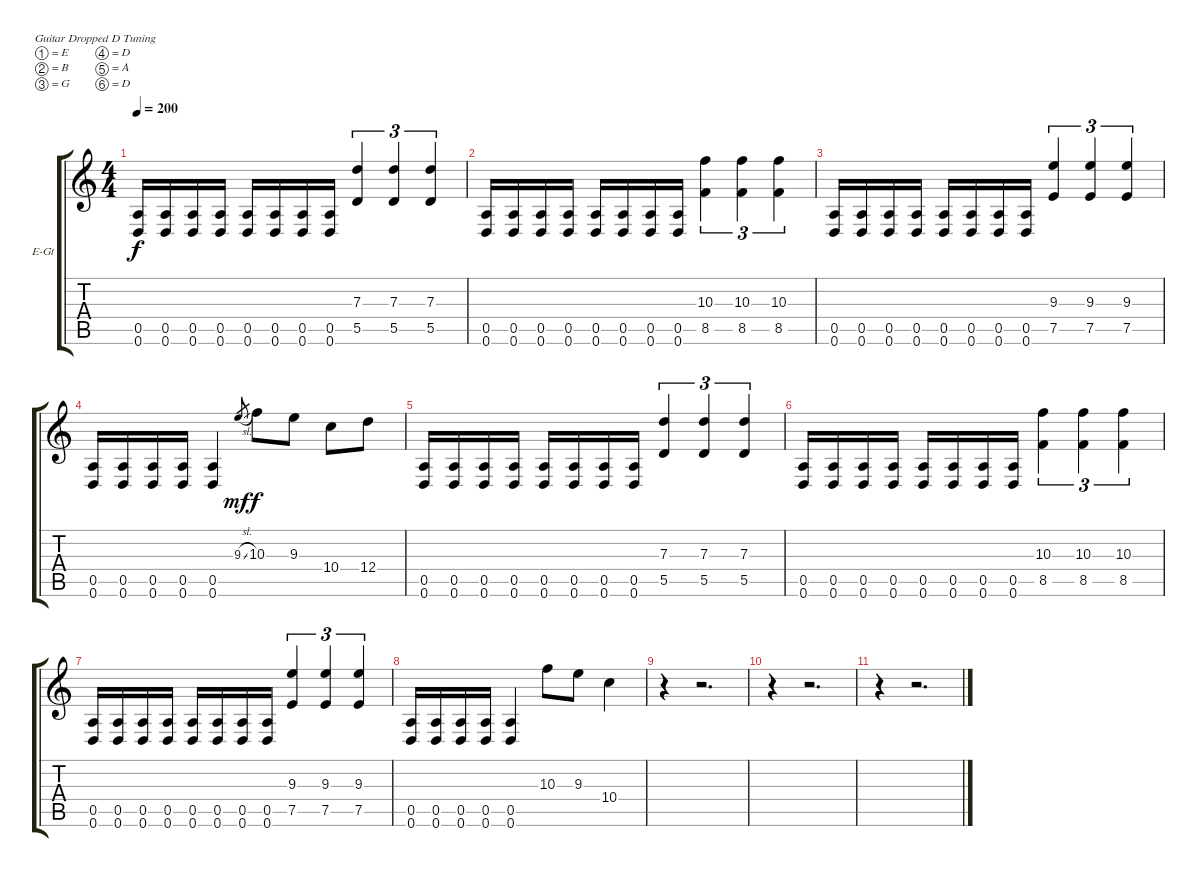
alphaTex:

\bracketExtendMode groupsimilarinstruments
\firstSystemTrackNameOrientation horizontal
\otherSystemsTrackNameOrientation horizontal
\track ("Josapat" "E-Gt") {instrument distortionguitar}
\staff {score tabs}
\tuning (E4 B3 G3 D3 A2 D2)
\ts (4 4)
\tempo 200
\clef g2
\ks c
(0.5 0.6).16{dy f} (0.5 0.6).16 (0.5 0.6).16 (0.5 0.6).16 (0.5 0.6).16 (0.5 0.6).16 (0.5 0.6).16 (0.5 0.6).16 (7.3 5.5).4{tu (3 2)} (7.3 5.5).4{tu (3 2)} (7.3 5.5).4{tu (3 2)} |
(0.5 0.6).16 (0.5 0.6).16 (0.5 0.6).16 (0.5 0.6).16 (0.5 0.6).16 (0.5 0.6).16 (0.5 0.6).16 (0.5 0.6).16 (10.3 8.5).4{tu (3 2)} (10.3 8.5).4{tu (3 2)} (10.3 8.5).4{tu (3 2)} |
(0.5 0.6).16 (0.5 0.6).16 (0.5 0.6).16 (0.5 0.6).16 (0.5 0.6).16 (0.5 0.6).16 (0.5 0.6).16 (0.5 0.6).16 (9.3 7.5).4{tu (3 2)} (9.3 7.5).4{tu (3 2)} (9.3 7.5).4{tu (3 2)} |
(0.5 0.6).16 (0.5 0.6).16 (0.5 0.6).16 (0.5 0.6).16 (0.5 0.6).4 9.3{sl}.8{gr dy mf} 10.3.8{dy f} 9.3.8 10.4.8 12.4.8 |
(0.5 0.6).16 (0.5 0.6).16 (0.5 0.6).16 (0.5 0.6).16 (0.5 0.6).16 (0.5 0.6).16 (0.5 0.6).16 (0.5 0.6).16 (7.3 5.5).4{tu (3 2)} (7.3 5.5).4{tu (3 2)} (7.3 5.5).4{tu (3 2)} |
(0.5 0.6).16 (0.5 0.6).16 (0.5 0.6).16 (0.5 0.6).16 (0.5 0.6).16 (0.5 0.6).16 (0.5 0.6).16 (0.5 0.6).16 (10.3 8.5).4{tu (3 2)} (10.3 8.5).4{tu (3 2)} (10.3 8.5).4{tu (3 2)} |
(0.5 0.6).16 (0.5 0.6).16 (0.5 0.6).16 (0.5 0.6).16 (0.5 0.6).16 (0.5 0.6).16 (0.5 0.6).16 (0.5 0.6).16 (9.3 7.5).4{tu (3 2)} (9.3 7.5).4{tu (3 2)} (9.3 7.5).4{tu (3 2)} |
(0.5 0.6).16 (0.5 0.6).16 (0.5 0.6).16 (0.5 0.6).16 (0.5 0.6).4 10.3.8 9.3.8 10.4.4 |
r.4 r.2{d} |
r.4 r.2{d} |
r.4 r.2{d}
